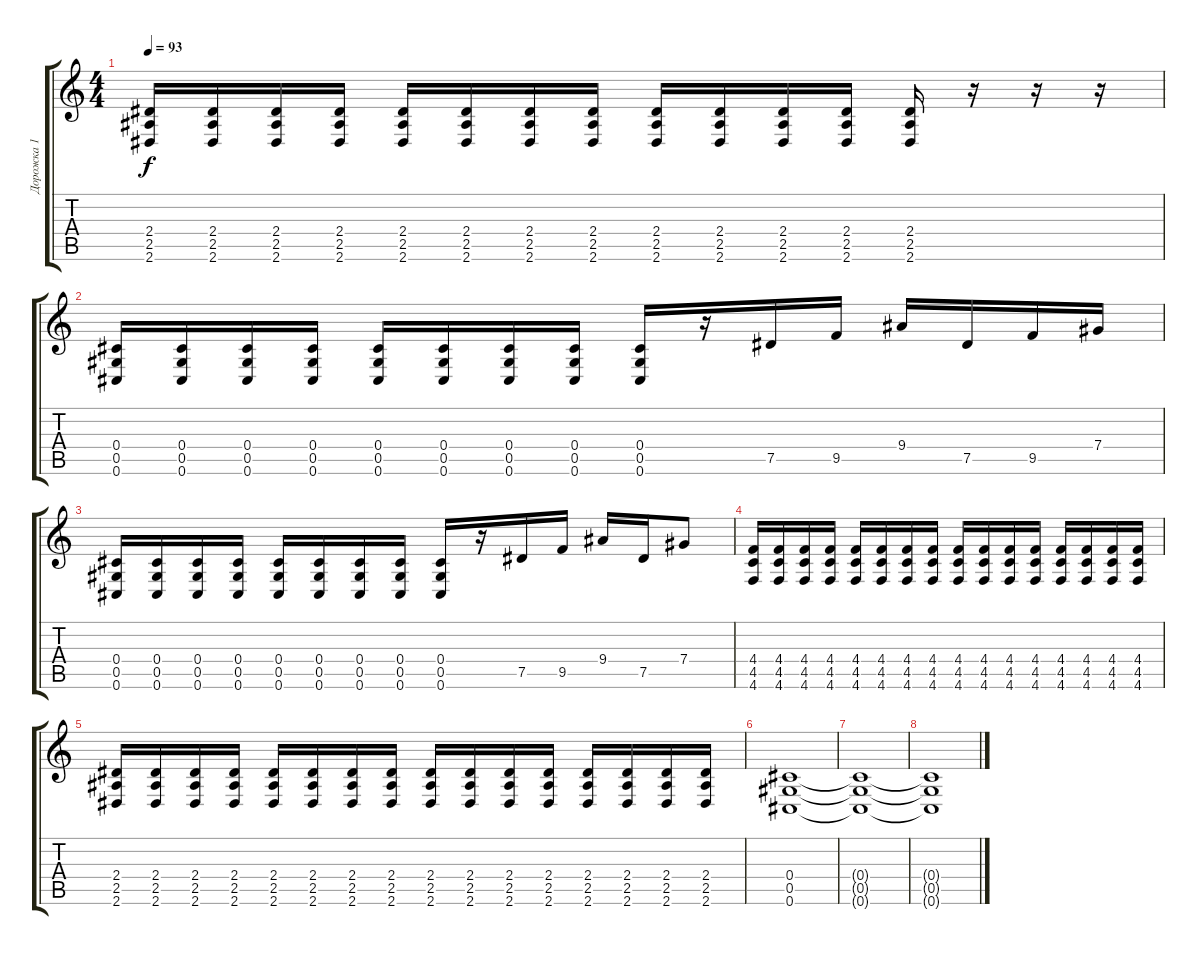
\track ("Дорожка 1" "Дорожка 1") {instrument electricguitarclean}
\staff {score tabs}
\tuning (Eb4 Bb3 Gb3 Db3 Ab2 Db2) {hide}
\ts (4 4)
\tempo 93
\clef g2
\ks c
(2.4 2.5 2.6).16{dy f} (2.4 2.5 2.6).16 (2.4 2.5 2.6).16 (2.4 2.5 2.6).16 (2.4 2.5 2.6).16 (2.4 2.5 2.6).16 (2.4 2.5 2.6).16 (2.4 2.5 2.6).16 (2.4 2.5 2.6).16 (2.4 2.5 2.6).16 (2.4 2.5 2.6).16 (2.4 2.5 2.6).16 (2.4 2.5 2.6).16 r.16 r.16 r.16 |
(0.4 0.5 0.6).16 (0.4 0.5 0.6).16 (0.4 0.5 0.6).16 (0.4 0.5 0.6).16 (0.4 0.5 0.6).16 (0.4 0.5 0.6).16 (0.4 0.5 0.6).16 (0.4 0.5 0.6).16 (0.4 0.5 0.6).16 r.16 7.5.16 9.5.16 9.4.16 7.5.16 9.5.16 7.4.16 |
(0.4 0.5 0.6).16 (0.4 0.5 0.6).16 (0.4 0.5 0.6).16 (0.4 0.5 0.6).16 (0.4 0.5 0.6).16 (0.4 0.5 0.6).16 (0.4 0.5 0.6).16 (0.4 0.5 0.6).16 (0.4 0.5 0.6).16 r.16 7.5.16 9.5.16 9.4.16 7.5.16 7.4.8 |
(4.4 4.5 4.6).16 (4.4 4.5 4.6).16 (4.4 4.5 4.6).16 (4.4 4.5 4.6).16 (4.4 4.5 4.6).16 (4.4 4.5 4.6).16 (4.4 4.5 4.6).16 (4.4 4.5 4.6).16 (4.4 4.5 4.6).16 (4.4 4.5 4.6).16 (4.4 4.5 4.6).16 (4.4 4.5 4.6).16 (4.4 4.5 4.6).16 (4.4 4.5 4.6).16 (4.4 4.5 4.6).16 (4.4 4.5 4.6).16 |
(2.4 2.5 2.6).16 (2.4 2.5 2.6).16 (2.4 2.5 2.6).16 (2.4 2.5 2.6).16 (2.4 2.5 2.6).16 (2.4 2.5 2.6).16 (2.4 2.5 2.6).16 (2.4 2.5 2.6).16 (2.4 2.5 2.6).16 (2.4 2.5 2.6).16 (2.4 2.5 2.6).16 (2.4 2.5 2.6).16 (2.4 2.5 2.6).16 (2.4 2.5 2.6).16 (2.4 2.5 2.6).16 (2.4 2.5 2.6).16 |
(0.4 0.5 0.6).1 |
(0.4{t} 0.5{t} 0.6{t}).1 |
(0.4{t} 0.5{t} 0.6{t}).1
